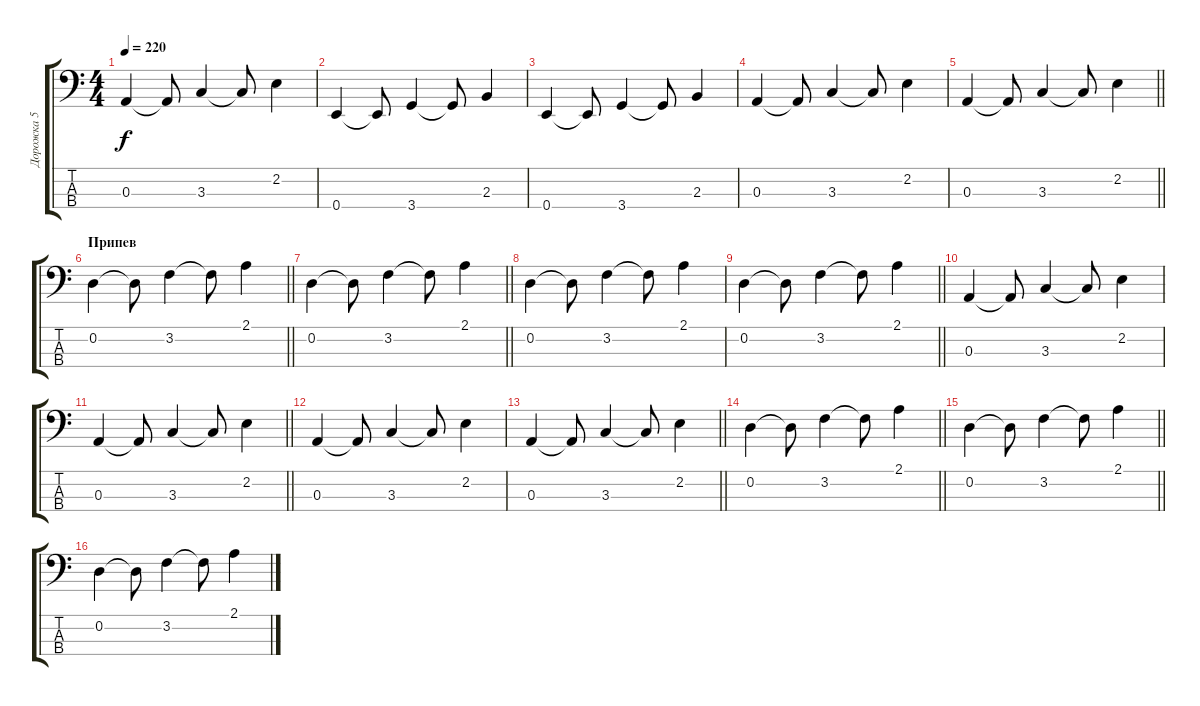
\track ("Дорожка 5" "Дорожка 5") {instrument electricbassfinger}
\staff {score tabs}
\tuning (G2 D2 A1 E1) {hide}
\ts (4 4)
\tempo 220
\clef f4
\ks c
0.3.4{dy f} 0.3{t}.8 3.3.4 3.3{t}.8 2.2.4 |
0.4.4 0.4{t}.8 3.4.4 3.4{t}.8 2.3.4 |
0.4.4 0.4{t}.8 3.4.4 3.4{t}.8 2.3.4 |
0.3.4 0.3{t}.8 3.3.4 3.3{t}.8 2.2.4 |
\barLineRight lightlight
0.3.4 0.3{t}.8 3.3.4 3.3{t}.8 2.2.4 |
\section ("" "Припев")
\barLineRight lightlight
0.2.4 0.2{t}.8 3.2.4 3.2{t}.8 2.1.4 |
\barLineRight lightlight
0.2.4 0.2{t}.8 3.2.4 3.2{t}.8 2.1.4 |
0.2.4 0.2{t}.8 3.2.4 3.2{t}.8 2.1.4 |
\barLineRight lightlight
0.2.4 0.2{t}.8 3.2.4 3.2{t}.8 2.1.4 |
0.3.4 0.3{t}.8 3.3.4 3.3{t}.8 2.2.4 |
\barLineRight lightlight
0.3.4 0.3{t}.8 3.3.4 3.3{t}.8 2.2.4 |
0.3.4 0.3{t}.8 3.3.4 3.3{t}.8 2.2.4 |
\barLineRight lightlight
0.3.4 0.3{t}.8 3.3.4 3.3{t}.8 2.2.4 |
\barLineRight lightlight
0.2.4 0.2{t}.8 3.2.4 3.2{t}.8 2.1.4 |
\barLineRight lightlight
0.2.4 0.2{t}.8 3.2.4 3.2{t}.8 2.1.4 |
0.2.4 0.2{t}.8 3.2.4 3.2{t}.8 2.1.4
